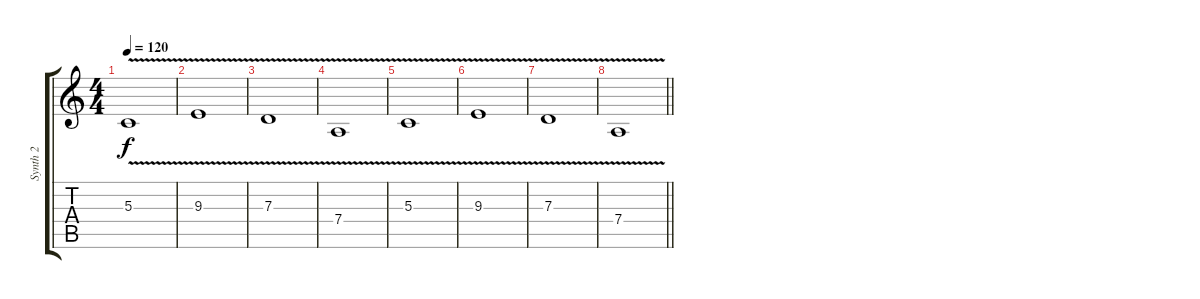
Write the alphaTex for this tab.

\track ("Synth 2" "Synth 2") {instrument stringensemble1}
\staff {score tabs}
\tuning (E4 B3 G3 D3 A2 E2) {hide}
\ts (4 4)
\tempo 120
\clef g2
\ks c
5.3{v}.1{dy f} |
9.3{v}.1 |
7.3{v}.1 |
7.4{v}.1 |
5.3{v}.1 |
9.3{v}.1 |
7.3{v}.1 |
\barLineRight lightlight
7.4{v}.1
